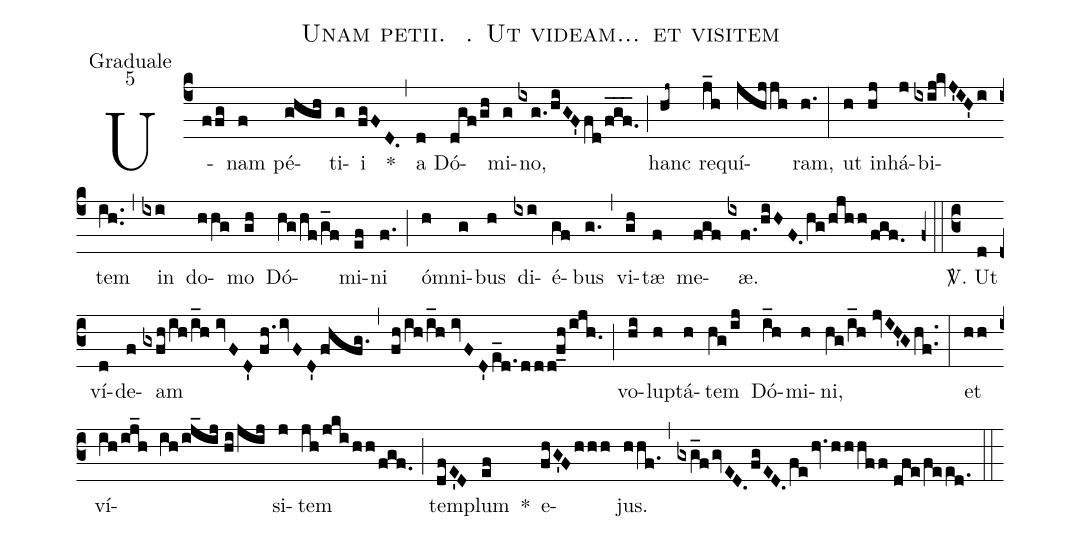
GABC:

name: Unam petii. ℣. Ut videam... et visitem;
office-part: Graduale;
mode: 5;
%%
(c4) U(ffg)nam(f) pé(ghgh)ti(g)i(fgFD.) *(,) a(d) Dó(dgf/gh)mi(g)no,(ixg./hiGF'fd/fgf.___) (;) hanc(hj~) re(j_h)quí(jhjjh)ram,(h.) (:)
ut(h) in(hj)há(j)bi(ixij!kvJ'IH'i)tem(ih..) (,) in(ixi) do(hhg)mo(gh) Dó(hg/hf/g_f)mi(ef)ni(f.) (;) óm(h)ni(g)bus(h) di(ixi)é(gf)bus(g.) (,) vi(gh)tæ(f) me(fgf)æ.(ixf./hiHF.hg/hjhh/fgf.) (z0::c3)
<sp>V/</sp>. Ut(d) ví(d)de(f)am(gxfh/ih/i_h//ivFD'//fh.ivFD'/fhfg.) (,) (fh/ih/i_h//ivFD'/e_d./ddd!f_h/ijh.) (;) vo(hi)lup(h)tá(h)tem(hg/ij) Dó(i_h)mi(h)ni,(hg/i_h//jvIH'Ghf..) (:)
et(hh) ví(ih/ij_h ih/ij_ij//hi/jij)si(j)tem(jh/jki/hh/fgf.) (;) tem(dfE'D)plum(ef) *() e(fhG'F/hhh)jus.(hhf.) (,) (gxg_f/gvED./fgED./fe/hv.hhhff//dfe/feed.) (::)
